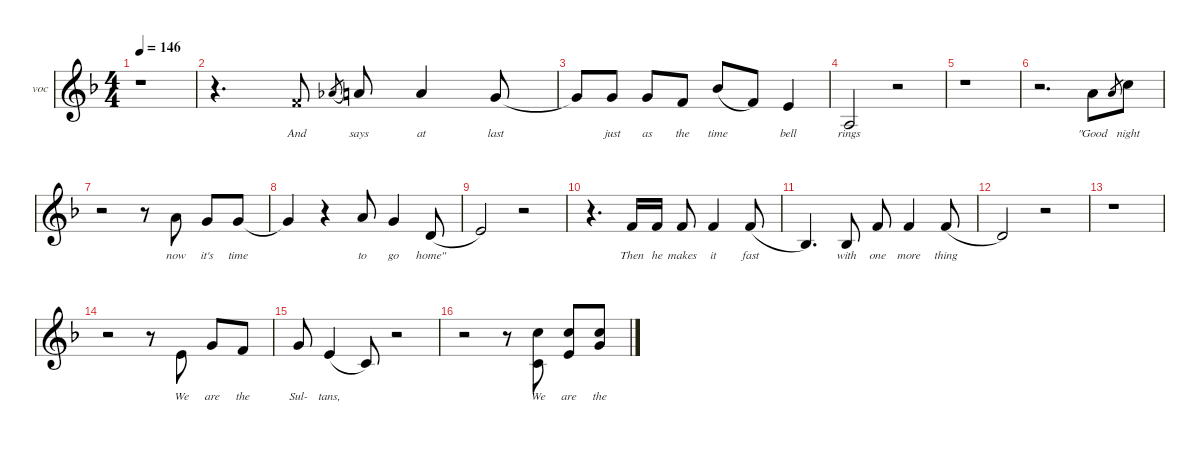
\hideDynamics
\bracketExtendMode nobrackets
\firstSystemTrackNameOrientation horizontal
\otherSystemsTrackNameOrientation horizontal
\track ("Mark - Vocal" "voc") {instrument clavinet}
\staff {score}
\tuning (E4 B3 G3 D3 A2 E2)
\displaytranspose 12
\ts (4 4)
\tempo 146
\clef g2
\ks dminor
r.1{dy mf beam Down} |
r.4{d beam Down} 3.4{x acc forcenatural}.8{lyrics (0 "And") lyrics (1 "") lyrics (2 "") lyrics (3 "") lyrics (4 "") beam Up} 1.3{h acc b}.8{gr beam Up} 2.3{acc forcenatural}.8{lyrics (0 "says") lyrics (1 "") lyrics (2 "") lyrics (3 "") lyrics (4 "") beam Up} 2.3{acc forcenatural}.4{lyrics (0 "at") lyrics (1 "") lyrics (2 "") lyrics (3 "") lyrics (4 "") beam Up} 5.4{acc forcenatural}.8{lyrics (0 "last") lyrics (1 "") lyrics (2 "") lyrics (3 "") lyrics (4 "") beam Up} |
\scale
1.23624 5.4{t acc forcenatural}.8{beam Up} 5.4{acc forcenatural}.8{lyrics (0 "just") lyrics (1 "") lyrics (2 "") lyrics (3 "") lyrics (4 "") beam Up} 5.4{acc forcenatural}.8{lyrics (0 "as") lyrics (1 "") lyrics (2 "") lyrics (3 "") lyrics (4 "") beam Up} 3.4{acc forcenatural}.8{lyrics (0 "the") lyrics (1 "") lyrics (2 "") lyrics (3 "") lyrics (4 "") beam Up} 8.4{acc b}.8{lyrics (0 "time") lyrics (1 "") lyrics (2 "") lyrics (3 "") lyrics (4 "") legatoorigin beam Up} 3.4{acc forcenatural}.8{beam Up} 2.4{acc forcenatural}.4{lyrics (0 "bell") lyrics (1 "") lyrics (2 "") lyrics (3 "") lyrics (4 "") beam Up} |
\scale
0.922557 5.6{acc forcenatural}.2{lyrics (0 "rings") lyrics (1 "") lyrics (2 "") lyrics (3 "") lyrics (4 "") beam Up} r.2{beam Up} |
\scale
0.841202 r.1{beam Down} |
\scale
1.17042 r.2{d beam Down} 2.3{acc forcenatural}.8{lyrics (0 "\"Good") lyrics (1 "") lyrics (2 "") lyrics (3 "") lyrics (4 "") beam Down} 2.3{acc forcenatural}.8{gr beam Up} 1.2{acc forcenatural}.8{lyrics (0 "night") lyrics (1 "") lyrics (2 "") lyrics (3 "") lyrics (4 "") beam Down} |
\scale
0.931261 r.2{beam Down} r.8{beam Down} 2.3{acc forcenatural}.8{lyrics (0 "now") lyrics (1 "") lyrics (2 "") lyrics (3 "") lyrics (4 "") beam Up} 5.4{acc forcenatural}.8{lyrics (0 "it's") lyrics (1 "") lyrics (2 "") lyrics (3 "") lyrics (4 "") beam Up} 5.4{acc forcenatural}.8{lyrics (0 "time") lyrics (1 "") lyrics (2 "") lyrics (3 "") lyrics (4 "") beam Up} |
\scale
0.898322 5.4{t acc forcenatural}.4{beam Up} r.4{beam Up} 2.3{acc forcenatural}.8{lyrics (0 "to") lyrics (1 "") lyrics (2 "") lyrics (3 "") lyrics (4 "") beam Up} 5.4{acc forcenatural}.4{lyrics (0 "go") lyrics (1 "") lyrics (2 "") lyrics (3 "") lyrics (4 "") beam Up} 5.5{acc forcenatural}.8{lyrics (0 "home\"") lyrics (1 "") lyrics (2 "") lyrics (3 "") lyrics (4 "") legatoorigin beam Up} |
\scale
0.702855 2.4{acc forcenatural}.2{beam Up} r.2{beam Up} |
\scale
1.33705 r.4{d beam Down} 3.4{acc forcenatural}.16{lyrics (0 "Then") lyrics (1 "") lyrics (2 "") lyrics (3 "") lyrics (4 "") beam Up} 3.4{acc forcenatural}.16{lyrics (0 "he") lyrics (1 "") lyrics (2 "") lyrics (3 "") lyrics (4 "") beam Up} 3.4{acc forcenatural}.8{lyrics (0 "makes") lyrics (1 "") lyrics (2 "") lyrics (3 "") lyrics (4 "") beam Up} 3.4{acc forcenatural}.4{lyrics (0 "it") lyrics (1 "") lyrics (2 "") lyrics (3 "") lyrics (4 "") beam Up} 8.5{acc forcenatural}.8{lyrics (0 "fast") lyrics (1 "") lyrics (2 "") lyrics (3 "") lyrics (4 "") legatoorigin beam Up} |
\scale
0.960096 1.5{acc b}.4{d beam Up} 1.5{acc b}.8{lyrics (0 "with") lyrics (1 "") lyrics (2 "") lyrics (3 "") lyrics (4 "") beam Up} 3.4{acc forcenatural}.8{lyrics (0 "one") lyrics (1 "") lyrics (2 "") lyrics (3 "") lyrics (4 "") beam Up} 3.4{acc forcenatural}.4{lyrics (0 "more") lyrics (1 "") lyrics (2 "") lyrics (3 "") lyrics (4 "") beam Up} 3.4{acc forcenatural}.8{lyrics (0 "thing") lyrics (1 "") lyrics (2 "") lyrics (3 "") lyrics (4 "") legatoorigin beam Up} |
5.5{acc forcenatural}.2{beam Up} r.2{beam Up} |
r.1{beam Down} |
r.2{beam Down} r.8{beam Down} 2.4{acc forcenatural}.8{lyrics (0 "We") lyrics (1 "") lyrics (2 "") lyrics (3 "") lyrics (4 "") beam Up} 5.4{acc forcenatural}.8{lyrics (0 "are") lyrics (1 "") lyrics (2 "") lyrics (3 "") lyrics (4 "") beam Up} 3.4{acc forcenatural}.8{lyrics (0 "the") lyrics (1 "") lyrics (2 "") lyrics (3 "") lyrics (4 "") beam Up} |
5.4{acc forcenatural}.8{lyrics (0 "Sul-") lyrics (1 "") lyrics (2 "") lyrics (3 "") lyrics (4 "") beam Up} 2.4{acc forcenatural}.4{lyrics (0 "tans,") lyrics (1 "") lyrics (2 "") lyrics (3 "") lyrics (4 "") legatoorigin beam Up} 3.5{acc forcenatural}.8{beam Up} r.2{beam Up} |
r.2{beam Down} r.8{beam Down} (1.2{acc forcenatural} 3.5{acc forcenatural}).8{lyrics (0 "We") lyrics (1 "") lyrics (2 "") lyrics (3 "") lyrics (4 "") beam Up} (1.2{acc forcenatural} 2.4{acc forcenatural}).8{lyrics (0 "are") lyrics (1 "") lyrics (2 "") lyrics (3 "") lyrics (4 "") beam Up} (1.2{acc forcenatural} 5.4{acc forcenatural}).8{lyrics (0 "the") lyrics (1 "") lyrics (2 "") lyrics (3 "") lyrics (4 "") beam Up}
